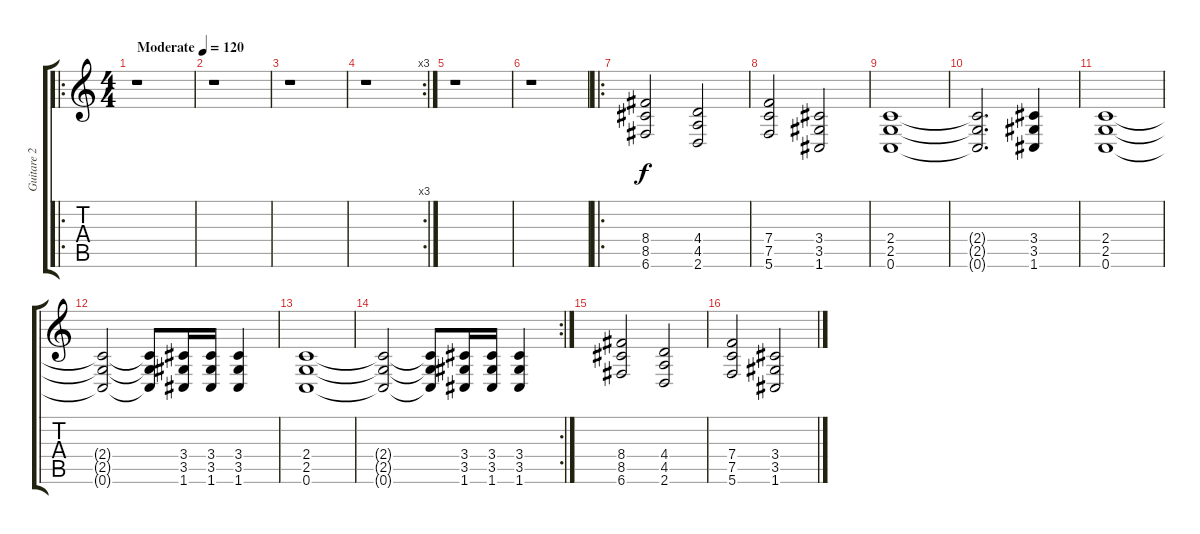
\track ("Guitare 2" "Guitare 2") {instrument distortionguitar}
\staff {score tabs}
\tuning (C4 G3 Eb3 Bb2 F2 C2) {hide}
\ro
\ts (4 4)
\tempo (120 "Moderate")
\clef g2
\ks c
r.1{dy f instrument distortionguitar} |
r.1 |
r.1 |
\rc 3
r.1 |
r.1 |
r.1 |
\ro
(8.4 8.5 6.6).2 (4.4 4.5 2.6).2 |
(7.4 7.5 5.6).2 (3.4 3.5 1.6).2 |
(2.4 2.5 0.6).1 |
(2.4{t} 2.5{t} 0.6{t}).2{d} (3.4 3.5 1.6).4 |
(2.4 2.5 0.6).1 |
(2.4{t} 2.5{t} 0.6{t}).2 (2.4{t} 2.5{t} 0.6{t}).8 (3.4 3.5 1.6).16 (3.4 3.5 1.6).16 (3.4 3.5 1.6).4 |
(2.4 2.5 0.6).1 |
\rc 2
(2.4{t} 2.5{t} 0.6{t}).2 (2.4{t} 2.5{t} 0.6{t}).8 (3.4 3.5 1.6).16 (3.4 3.5 1.6).16 (3.4 3.5 1.6).4 |
(8.4 8.5 6.6).2 (4.4 4.5 2.6).2 |
(7.4 7.5 5.6).2 (3.4 3.5 1.6).2
